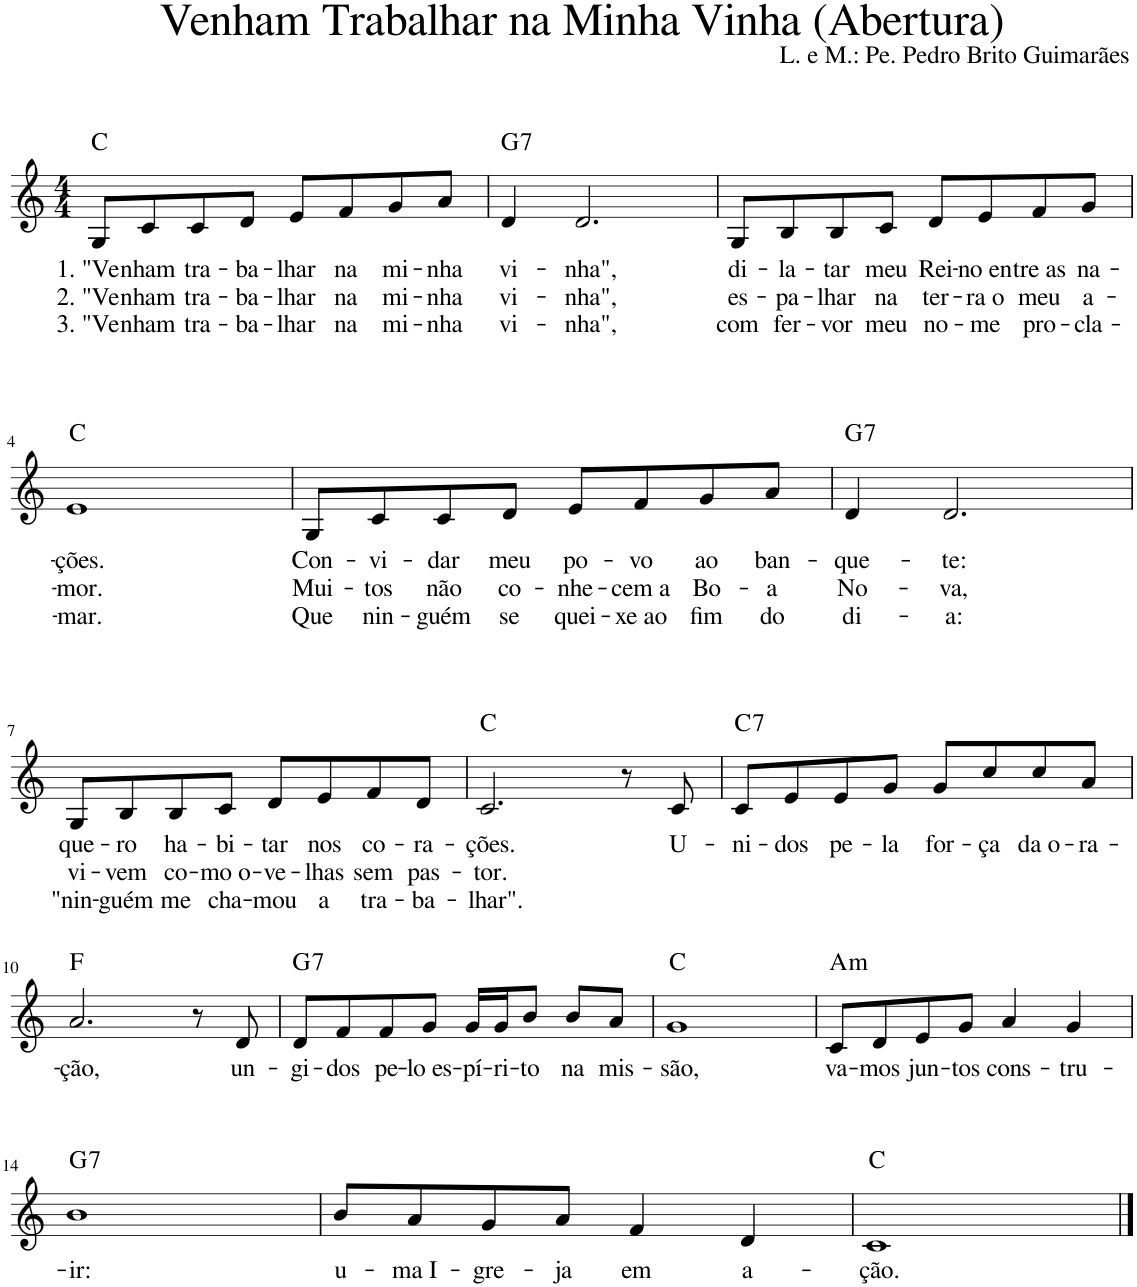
**kern	**text	**text	**text	**harte
*part1	*part1	*part1	*part1	*part1
*staff1	*staff1	*staff1	*staff1	*
*I"Voz	*	*	*	*
*I'Vo.	*	*	*	*
!!LO:PB:g=z
*clefG2	*	*	*	*
*k[]	*	*	*	*
*M4/4	*	*	*	*
=1	=1	=1	=1	=1
!LO:TX:a:t=Venham Trabalhar na Minha Vinha (Abertura)	!	!	!	!
!LO:TX:a:t=L. e M.&colon; Pe. Pedro Brito Guimarães	!	!	!	!
!	!LO:LY:b	!LO:LY:b	!LO:LY:b	!
8G/L	1. "Ve-	2. "Ve-	3. "Ve-	C:maj
!	!LO:LY:b	!LO:LY:b	!LO:LY:b	!
8c/	-nham	-nham	-nham	.
!	!LO:LY:b	!LO:LY:b	!LO:LY:b	!
8c/	tra-	tra-	tra-	.
!	!LO:LY:b	!LO:LY:b	!LO:LY:b	!
8d/J	-ba-	-ba-	-ba-	.
!	!LO:LY:b	!LO:LY:b	!LO:LY:b	!
8e/L	-lhar	-lhar	-lhar	.
!	!LO:LY:b	!LO:LY:b	!LO:LY:b	!
8f/	na	na	na	.
!	!LO:LY:b	!LO:LY:b	!LO:LY:b	!
8g/	mi-	mi-	mi-	.
!	!LO:LY:b	!LO:LY:b	!LO:LY:b	!
8a/J	-nha	-nha	-nha	.
=2	=2	=2	=2	=2
!	!LO:LY:b	!LO:LY:b	!LO:LY:b	!LO:H:kt=7
4d/	vi-	vi-	vi-	G:7
!	!LO:LY:b	!LO:LY:b	!LO:LY:b	!
2.d/	-nha",	-nha",	-nha",	.
=3	=3	=3	=3	=3
!	!LO:LY:b	!LO:LY:b	!LO:LY:b	!
8G/L	di-	es-	com	.
!	!LO:LY:b	!LO:LY:b	!LO:LY:b	!
8B/	-la-	-pa-	fer-	.
!	!LO:LY:b	!LO:LY:b	!LO:LY:b	!
8B/	-tar	-lhar	-vor	.
!	!LO:LY:b	!LO:LY:b	!LO:LY:b	!
8c/J	meu	na	meu	.
!	!LO:LY:b	!LO:LY:b	!LO:LY:b	!
8d/L	Rei-	ter-	no-	.
!	!LO:LY:b	!LO:LY:b	!LO:LY:b	!
8e/	-no en-	-ra o	-me	.
!	!LO:LY:b	!LO:LY:b	!LO:LY:b	!
8f/	-tre as	meu	pro-	.
!	!LO:LY:b	!LO:LY:b	!LO:LY:b	!
8g/J	na-	a-	-cla-	.
!!LO:LB:g=z
=4	=4	=4	=4	=4
!	!LO:LY:b	!LO:LY:b	!LO:LY:b	!
1e	-ções.	-mor.	-mar.	C:maj
=5	=5	=5	=5	=5
!	!LO:LY:b	!LO:LY:b	!LO:LY:b	!
8G/L	Con-	Mui-	Que	.
!	!LO:LY:b	!LO:LY:b	!LO:LY:b	!
8c/	-vi-	-tos	nin-	.
!	!LO:LY:b	!LO:LY:b	!LO:LY:b	!
8c/	-dar	não	-guém	.
!	!LO:LY:b	!LO:LY:b	!LO:LY:b	!
8d/J	meu	co-	se	.
!	!LO:LY:b	!LO:LY:b	!LO:LY:b	!
8e/L	po-	-nhe-	quei-	.
!	!LO:LY:b	!LO:LY:b	!LO:LY:b	!
8f/	-vo	-cem a	-xe ao	.
!	!LO:LY:b	!LO:LY:b	!LO:LY:b	!
8g/	ao	Bo-	fim	.
!	!LO:LY:b	!LO:LY:b	!LO:LY:b	!
8a/J	ban-	-a	do	.
=6	=6	=6	=6	=6
!	!LO:LY:b	!LO:LY:b	!LO:LY:b	!LO:H:kt=7
4d/	-que-	No-	di-	G:7
!	!LO:LY:b	!LO:LY:b	!LO:LY:b	!
2.d/	-te:	-va,	-a:	.
!!LO:LB:g=z
=7	=7	=7	=7	=7
!	!LO:LY:b	!LO:LY:b	!LO:LY:b	!
8G/L	que-	vi-	"nin-	.
!	!LO:LY:b	!LO:LY:b	!LO:LY:b	!
8B/	-ro	-vem	-guém	.
!	!LO:LY:b	!LO:LY:b	!LO:LY:b	!
8B/	ha-	co-	me	.
!	!LO:LY:b	!LO:LY:b	!LO:LY:b	!
8c/J	-bi-	-mo o-	cha-	.
!	!LO:LY:b	!LO:LY:b	!LO:LY:b	!
8d/L	-tar	-ve-	-mou	.
!	!LO:LY:b	!LO:LY:b	!LO:LY:b	!
8e/	nos	-lhas	a	.
!	!LO:LY:b	!LO:LY:b	!LO:LY:b	!
8f/	co-	sem	tra-	.
!	!LO:LY:b	!LO:LY:b	!LO:LY:b	!
8d/J	-ra-	pas-	-ba-	.
=8	=8	=8	=8	=8
!	!LO:LY:b	!LO:LY:b	!LO:LY:b	!
2.c/	-ções.	-tor.	-lhar".	C:maj
8r	.	.	.	.
!	!LO:LY:b	!	!	!
8c/	U-	.	.	.
=9	=9	=9	=9	=9
!	!LO:LY:b	!	!	!LO:H:kt=7
8c/L	-ni-	.	.	C:7
!	!LO:LY:b	!	!	!
8e/	-dos	.	.	.
!	!LO:LY:b	!	!	!
8e/	pe-	.	.	.
!	!LO:LY:b	!	!	!
8g/J	-la	.	.	.
!	!LO:LY:b	!	!	!
8g/L	for-	.	.	.
!	!LO:LY:b	!	!	!
8cc/	-ça	.	.	.
!	!LO:LY:b	!	!	!
8cc/	da o-	.	.	.
!	!LO:LY:b	!	!	!
8a/J	-ra-	.	.	.
!!LO:LB:g=z
=10	=10	=10	=10	=10
!	!LO:LY:b	!	!	!
2.a/	-ção,	.	.	F:maj
8r	.	.	.	.
!	!LO:LY:b	!	!	!
8d/	un-	.	.	.
=11	=11	=11	=11	=11
!	!LO:LY:b	!	!	!LO:H:kt=7
8d/L	-gi-	.	.	G:7
!	!LO:LY:b	!	!	!
8f/	-dos	.	.	.
!	!LO:LY:b	!	!	!
8f/	pe-	.	.	.
!	!LO:LY:b	!	!	!
8g/J	-lo es-	.	.	.
!	!LO:LY:b	!	!	!
16g/LL	-pí-	.	.	.
!	!LO:LY:b	!	!	!
16g/J	-ri-	.	.	.
!	!LO:LY:b	!	!	!
8b/J	-to	.	.	.
!	!LO:LY:b	!	!	!
8b/L	na	.	.	.
!	!LO:LY:b	!	!	!
8a/J	mis-	.	.	.
=12	=12	=12	=12	=12
!	!LO:LY:b	!	!	!
1g	-são,	.	.	C:maj
=13	=13	=13	=13	=13
!	!LO:LY:b	!	!	!LO:H:kt=m
8c/L	va-	.	.	A:min
!	!LO:LY:b	!	!	!
8d/	-mos	.	.	.
!	!LO:LY:b	!	!	!
8e/	jun-	.	.	.
!	!LO:LY:b	!	!	!
8g/J	-tos	.	.	.
!	!LO:LY:b	!	!	!
4a/	cons-	.	.	.
!	!LO:LY:b	!	!	!
4g/	-tru-	.	.	.
!!LO:LB:g=z
=14	=14	=14	=14	=14
!	!LO:LY:b	!	!	!LO:H:kt=7
1b	-ir:	.	.	G:7
=15	=15	=15	=15	=15
!	!LO:LY:b	!	!	!
8b/L	u-	.	.	.
!	!LO:LY:b	!	!	!
8a/	-ma I-	.	.	.
!	!LO:LY:b	!	!	!
8g/	-gre-	.	.	.
!	!LO:LY:b	!	!	!
8a/J	-ja	.	.	.
!	!LO:LY:b	!	!	!
4f/	em	.	.	.
!	!LO:LY:b	!	!	!
4d/	a-	.	.	.
=16	=16	=16	=16	=16
!	!LO:LY:b	!	!	!
1c	-ção.	.	.	C:maj
==	==	==	==	==
*-	*-	*-	*-	*-
